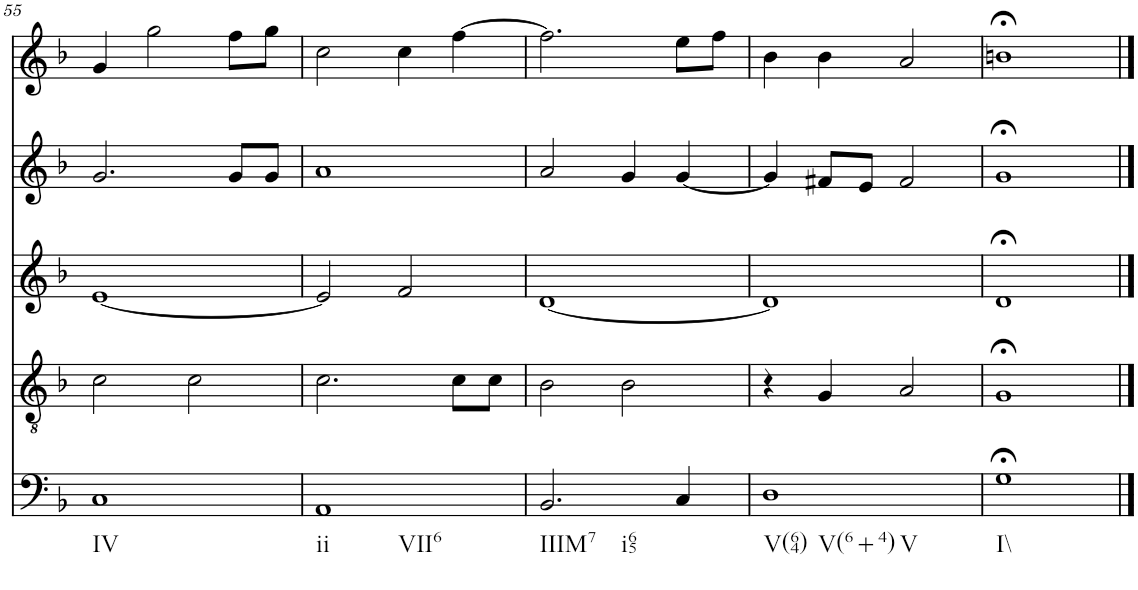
**kern	**kern	**kern	**kern	**kern
*part5	*part4	*part3	*part2	*part1
*staff5	*staff4	*staff3	*staff2	*staff1
*I"vox	*I"vox	*I"vox	*I"vox	*I"vox
!!LO:PB:g=z
*clefF4	*clefGv2	*clefG2	*clefG2	*clefG2
*k[b-]	*k[b-]	*k[b-]	*k[b-]	*k[b-]
*M4/4	*M4/4	*M4/4	*M4/4	*M4/4
=55	=55	=55	=55	=55
!LO:TX:b:t=IV	!	!	!	!
1C	2c\	[1e	2.g/	4g/
.	.	.	.	2gg\
.	2c\	.	.	.
.	.	.	8g/L	8ff\L
.	.	.	8g/J	8gg\J
=56	=56	=56	=56	=56
!LO:TX:b:t=ii	!	!	!	!
!LO:TX:b:t=VII6	!	!	!	!
1AA	2.c\	2e/]	1a	2cc\
.	.	2f/	.	4cc\
.	8c\L	.	.	[4ff\
.	8c\J	.	.	.
=57	=57	=57	=57	=57
!LO:TX:b:t=IIIM7	!	!	!	!
!LO:TX:b:t=i65	!	!	!	!
2.BB-/	2B-\	[1d	2a/	2.ff\]
.	2B-\	.	4g/	.
4C/	.	.	[4g/	8ee\L
.	.	.	.	8ff\J
=58	=58	=58	=58	=58
!LO:TX:b:t=V(64)	!	!	!	!
!LO:TX:b:t=V(6+4)	!	!	!	!
!LO:TX:b:t=V	!	!	!	!
1D	4r	1d]	4g/]	4b-\
.	4G/	.	8f#X/L	4b-\
.	.	.	8e/J	.
.	2A/	.	2f#/	2a/
=59	=59	=59	=59	=59
!LO:TX:b:t=I\\	!	!	!	!
1G;<	1G;<	1d;<	1g;<	1bn;<
==	==	==	==	==
*-	*-	*-	*-	*-
